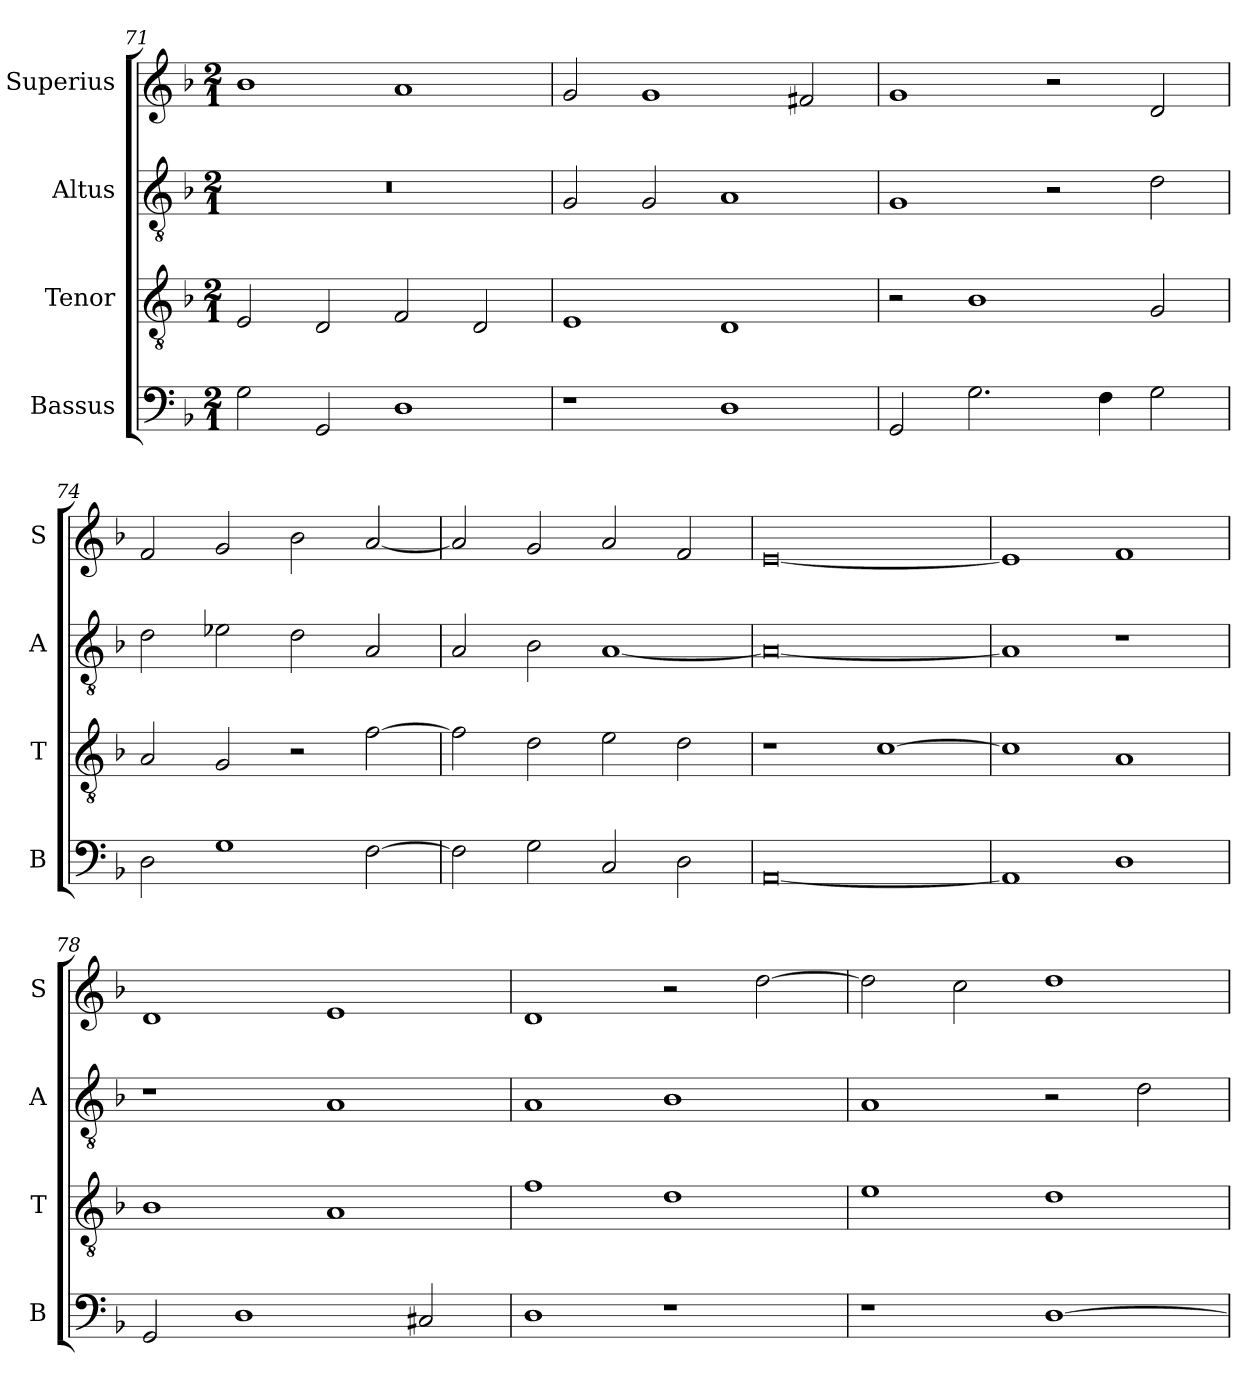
**kern	**kern	**kern	**kern
*part4	*part3	*part2	*part1
*staff4	*staff3	*staff2	*staff1
*I"Bassus	*I"Tenor	*I"Altus	*I"Superius
*I'B	*I'T	*I'A	*I'S
*clefF4	*clefGv2	*clefGv2	*clefG2
*k[b-]	*k[b-]	*k[b-]	*k[b-]
*M2/1	*M2/1	*M2/1	*M2/1
=71	=71	=71	=71
2G\	2E/	0r	1b-
2GG/	2D/	.	.
1D	2F/	.	1a
.	2D/	.	.
=72	=72	=72	=72
1r	1E	2G/	2g/
.	.	2G/	1g
1D	1D	1A	.
.	.	.	2f#X/
=73	=73	=73	=73
2GG/	2r	1G	1g
2.G\	1B-	.	.
.	.	2r	2r
4F\	.	.	.
2G\	2G/	2d\	2d/
=74	=74	=74	=74
2D\	2A/	2d\	2f/
1G	2G/	2e-X\	2g/
.	2r	2d\	2b-\
[2F\	[2f\	2A/	[2a/
=75	=75	=75	=75
2F\]	2f\]	2A/	2a/]
2G\	2d\	2B-\	2g/
2C/	2e\	[1A	2a/
2D\	2d\	.	2f/
=76	=76	=76	=76
[0AA	1r	0A_	[0e
.	[1c	.	.
=77	=77	=77	=77
1AA]	1c]	1A]	1e]
1D	1A	1r	1f
=78	=78	=78	=78
2GG/	1B-	1r	1d
1D	.	.	.
.	1A	1A	1e
2C#X/	.	.	.
=79	=79	=79	=79
1D	1f	1A	1d
1r	1d	1B-	2r
.	.	.	[2dd\
=80	=80	=80	=80
1r	1e	1A	2dd\]
.	.	.	2cc\
[1D	1d	2r	1dd
.	.	2d\	.
=	=	=	=
*-	*-	*-	*-
